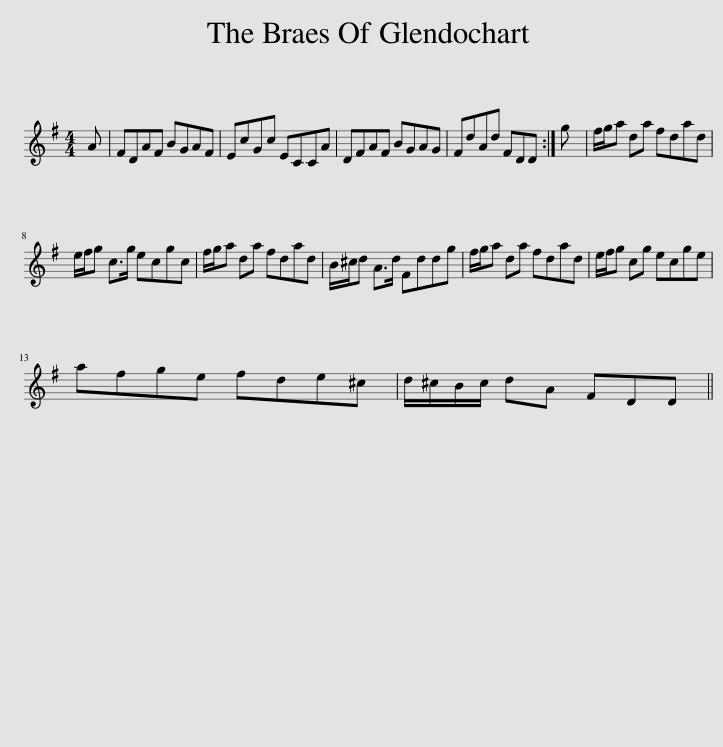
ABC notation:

X:1
L:1/8
M:4/4
I:linebreak $
K:G
V:1 treble
V:1
 A | FDAF BGAF | EcGc ECCA | DFAF BGAG | FdAd FDD :| %5
 g | f/g/a da fdad |$ e/f/g c>g ecgc | f/g/a da fdad | B/^c/d A>d Fddg | %10
 f/g/a da fdad | e/f/g cg ecge |$ afge fde^c | d/^c/B/c/ dA FDD || %14
